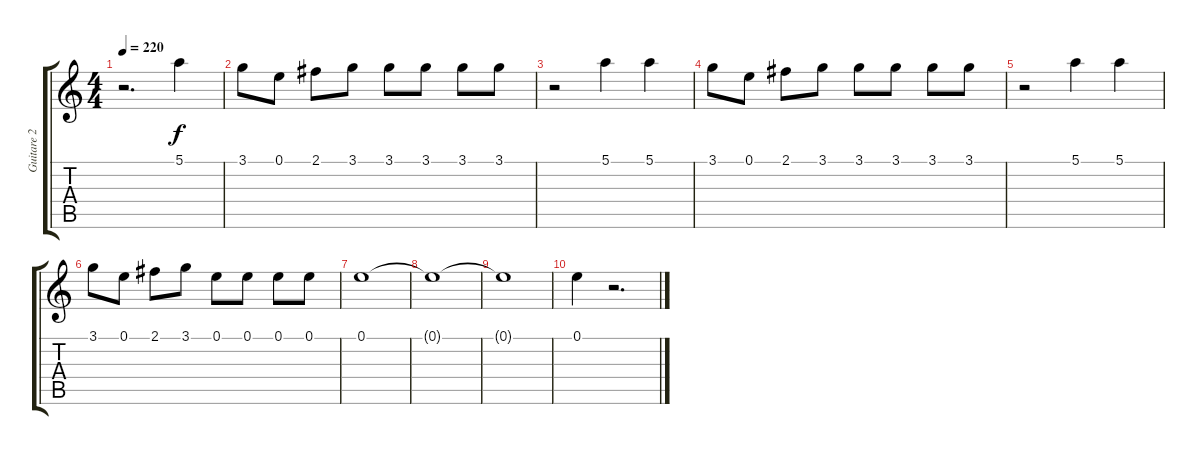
\track ("Guitare 2" "Guitare 2") {instrument overdrivenguitar}
\staff {score tabs}
\tuning (E4 B3 G3 D3 A2 E2) {hide}
\ts (4 4)
\tempo 220
\clef g2
\ks c
r.2{d dy f} 5.1.4 |
3.1.8 0.1.8 2.1.8 3.1.8 3.1.8 3.1.8 3.1.8 3.1.8 |
r.2 5.1.4 5.1.4 |
3.1.8 0.1.8 2.1.8 3.1.8 3.1.8 3.1.8 3.1.8 3.1.8 |
r.2 5.1.4 5.1.4 |
3.1.8 0.1.8 2.1.8 3.1.8 0.1.8 0.1.8 0.1.8 0.1.8 |
0.1.1 |
0.1{t}.1 |
0.1{t}.1 |
0.1.4 r.2{d}
